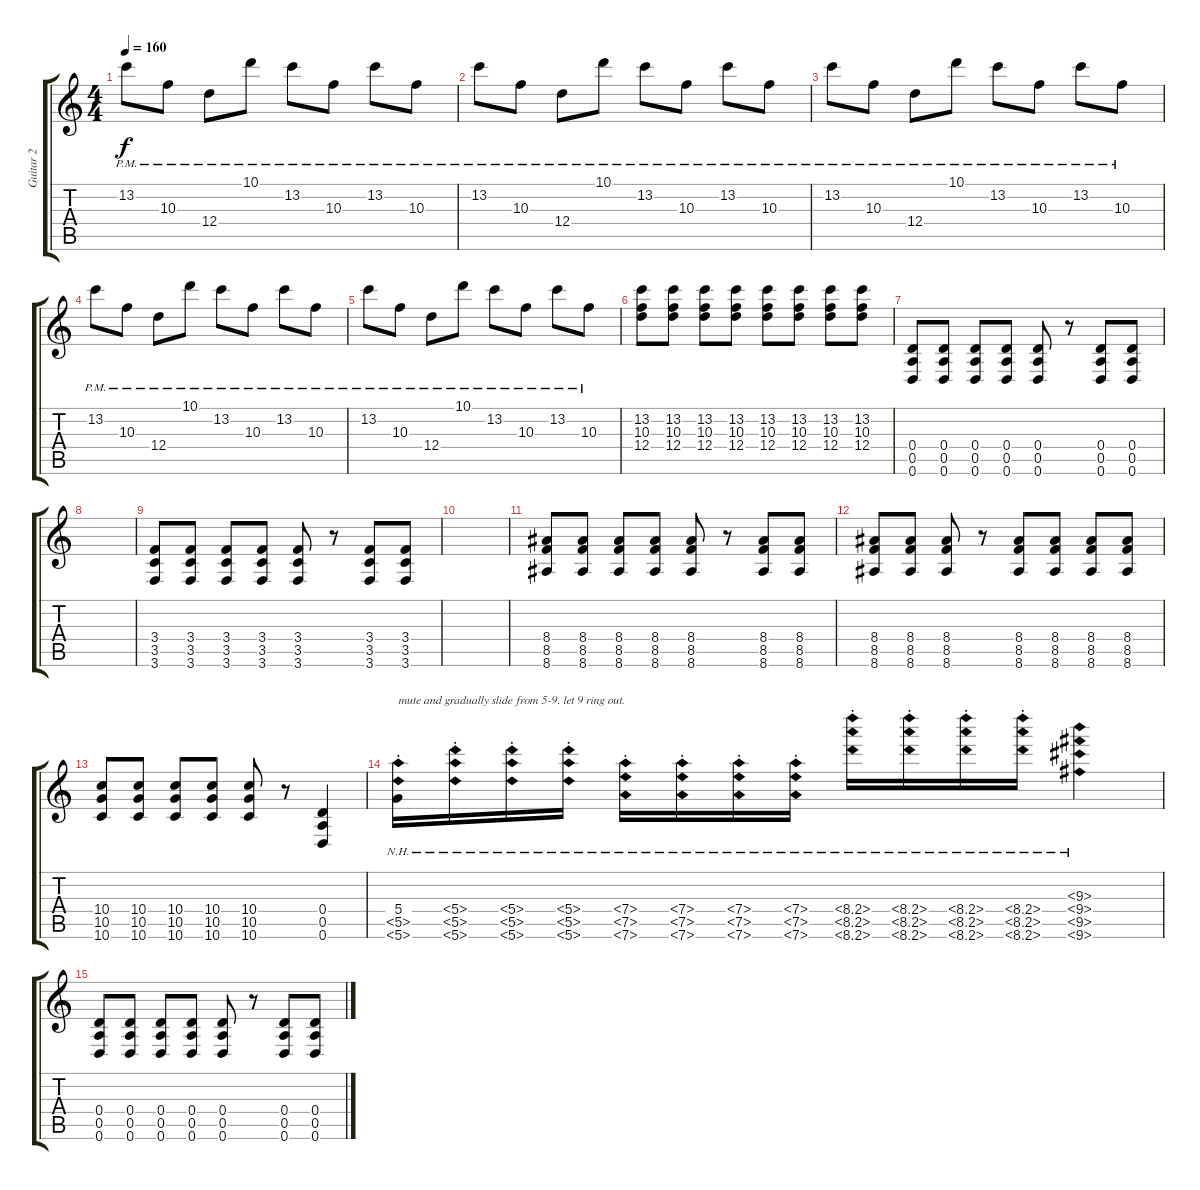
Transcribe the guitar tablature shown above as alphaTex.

\track ("Guitar 2" "Guitar 2") {instrument distortionguitar}
\staff {score tabs}
\tuning (E4 B3 G3 D3 A2 D2) {hide}
\ts (4 4)
\tempo 160
\clef g2
\ks c
13.2{pm}.8{dy f} 10.3{pm}.8 12.4{pm}.8 10.1{pm}.8 13.2{pm}.8 10.3{pm}.8 13.2{pm}.8 10.3{pm}.8 |
13.2{pm}.8 10.3{pm}.8 12.4{pm}.8 10.1{pm}.8 13.2{pm}.8 10.3{pm}.8 13.2{pm}.8 10.3{pm}.8 |
13.2{pm}.8 10.3{pm}.8 12.4{pm}.8 10.1{pm}.8 13.2{pm}.8 10.3{pm}.8 13.2{pm}.8 10.3{pm}.8 |
13.2{pm}.8 10.3{pm}.8 12.4{pm}.8 10.1{pm}.8 13.2{pm}.8 10.3{pm}.8 13.2{pm}.8 10.3{pm}.8 |
13.2{pm}.8 10.3{pm}.8 12.4{pm}.8 10.1{pm}.8 13.2{pm}.8 10.3{pm}.8 13.2{pm}.8 10.3{pm}.8 |
(13.2 10.3 12.4).8 (13.2 10.3 12.4).8 (13.2 10.3 12.4).8 (13.2 10.3 12.4).8 (13.2 10.3 12.4).8 (13.2 10.3 12.4).8 (13.2 10.3 12.4).8 (13.2 10.3 12.4).8 |
(0.4 0.5 0.6).8 (0.4 0.5 0.6).8 (0.4 0.5 0.6).8 (0.4 0.5 0.6).8 (0.4 0.5 0.6).8 r.8 (0.4 0.5 0.6).8 (0.4 0.5 0.6).8 |
|
(3.4 3.5 3.6).8 (3.4 3.5 3.6).8 (3.4 3.5 3.6).8 (3.4 3.5 3.6).8 (3.4 3.5 3.6).8 r.8 (3.4 3.5 3.6).8 (3.4 3.5 3.6).8 |
|
(8.4 8.5 8.6).8 (8.4 8.5 8.6).8 (8.4 8.5 8.6).8 (8.4 8.5 8.6).8 (8.4 8.5 8.6).8 r.8 (8.4 8.5 8.6).8 (8.4 8.5 8.6).8 |
(8.4 8.5 8.6).8 (8.4 8.5 8.6).8 (8.4 8.5 8.6).8 r.8 (8.4 8.5 8.6).8 (8.4 8.5 8.6).8 (8.4 8.5 8.6).8 (8.4 8.5 8.6).8 |
(10.4 10.5 10.6).8 (10.4 10.5 10.6).8 (10.4 10.5 10.6).8 (10.4 10.5 10.6).8 (10.4 10.5 10.6).8 r.8 (0.4 0.5 0.6).4 |
(5.4{st} 5.5{nh st} 5.6{nh st}).16{txt "mute and gradually slide from 5-9. let 9 ring out."} (5.4{nh st} 5.5{nh st} 5.6{nh st}).16 (5.4{nh st} 5.5{nh st} 5.6{nh st}).16 (5.4{nh st} 5.5{nh st} 5.6{nh st}).16 (7.4{nh st} 7.5{nh st} 7.6{nh st}).16 (7.4{nh st} 7.5{nh st} 7.6{nh st}).16 (7.4{nh st} 7.5{nh st} 7.6{nh st}).16 (7.4{nh st} 7.5{nh st} 7.6{nh st}).16 (8.4{nh st} 8.5{nh st} 8.6{nh st}).16 (8.4{nh st} 8.5{nh st} 8.6{nh st}).16 (8.4{nh st} 8.5{nh st} 8.6{nh st}).16 (8.4{nh st} 8.5{nh st} 8.6{nh st}).16 (9.3{nh} 9.4{nh} 9.5{nh} 9.6{nh}).4 |
(0.4 0.5 0.6).8 (0.4 0.5 0.6).8 (0.4 0.5 0.6).8 (0.4 0.5 0.6).8 (0.4 0.5 0.6).8 r.8 (0.4 0.5 0.6).8 (0.4 0.5 0.6).8
